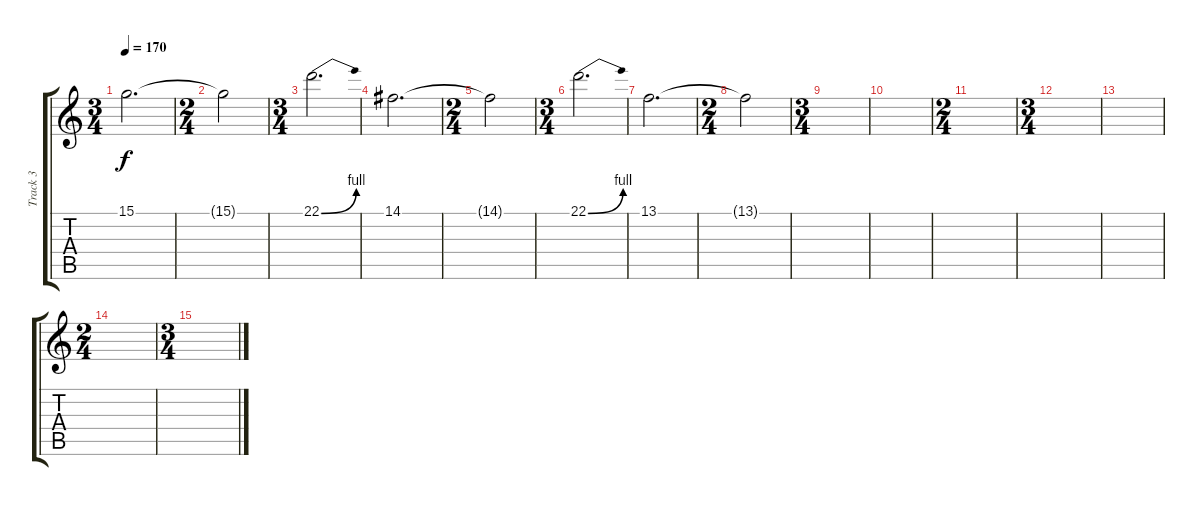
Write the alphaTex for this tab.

\track ("Track 3" "Track 3") {instrument lead1square}
\staff {score tabs}
\tuning (E4 B3 G3 D3 A2 E2) {hide}
\ts (3 4)
\tempo 170
\clef g2
\ks c
15.1.2{d dy f} |
\ts (2 4)
15.1{t}.2 |
\ts (3 4)
22.1{be (bend 0 0 60 4)}.2{d} |
14.1.2{d} |
\ts (2 4)
14.1{t}.2 |
\ts (3 4)
22.1{be (bend 0 0 60 4)}.2{d} |
13.1.2{d} |
\ts (2 4)
13.1{t}.2 |
\ts (3 4)
|
|
\ts (2 4)
|
\ts (3 4)
|
|
\ts (2 4)
|
\ts (3 4)
